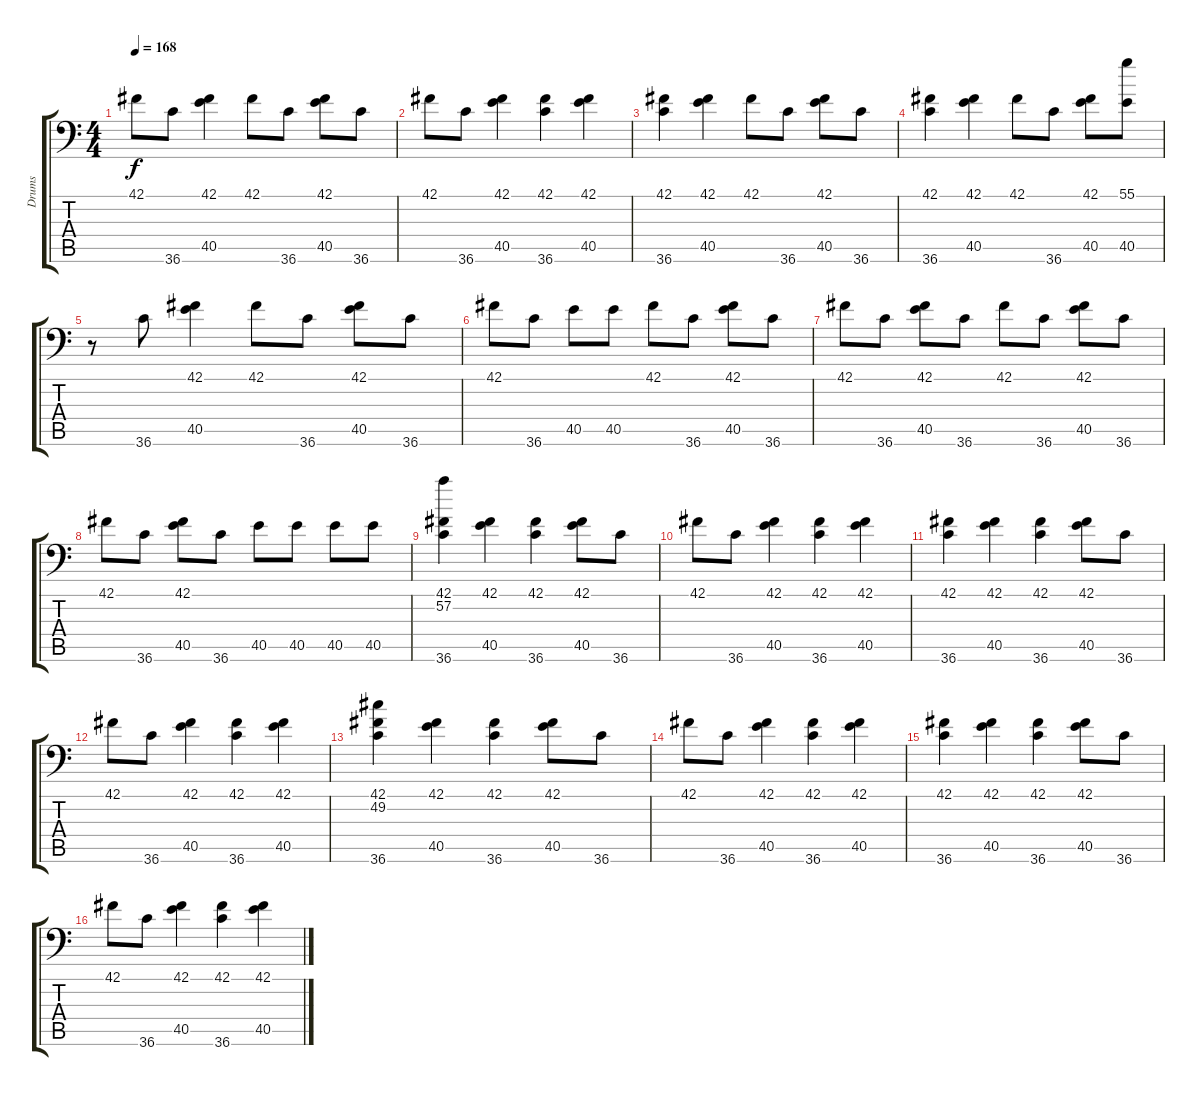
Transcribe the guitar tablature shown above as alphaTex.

\track ("Drums" "Drums") {instrument acousticgrandpiano}
\staff {score tabs}
\tuning (C-1 C-1 C-1 C-1 C-1 C-1) {hide}
\ts (4 4)
\tempo 168
\clef f4
\ks c
42.1.8{dy f} 36.6.8 (42.1 40.5).4 42.1.8 36.6.8 (42.1 40.5).8 36.6.8 |
42.1.8 36.6.8 (42.1 40.5).4 (42.1 36.6).4 (42.1 40.5).4 |
(42.1 36.6).4 (42.1 40.5).4 42.1.8 36.6.8 (42.1 40.5).8 36.6.8 |
(42.1 36.6).4 (42.1 40.5).4 42.1.8 36.6.8 (42.1 40.5).8 (55.1 40.5).8 |
r.8 36.6.8 (42.1 40.5).4 42.1.8 36.6.8 (42.1 40.5).8 36.6.8 |
42.1.8 36.6.8 40.5.8 40.5.8 42.1.8 36.6.8 (42.1 40.5).8 36.6.8 |
42.1.8 36.6.8 (42.1 40.5).8 36.6.8 42.1.8 36.6.8 (42.1 40.5).8 36.6.8 |
42.1.8 36.6.8 (42.1 40.5).8 36.6.8 40.5.8 40.5.8 40.5.8 40.5.8 |
(42.1 57.2 36.6).4 (42.1 40.5).4 (42.1 36.6).4 (42.1 40.5).8 36.6.8 |
42.1.8 36.6.8 (42.1 40.5).4 (42.1 36.6).4 (42.1 40.5).4 |
(42.1 36.6).4 (42.1 40.5).4 (42.1 36.6).4 (42.1 40.5).8 36.6.8 |
42.1.8 36.6.8 (42.1 40.5).4 (42.1 36.6).4 (42.1 40.5).4 |
(42.1 49.2 36.6).4 (42.1 40.5).4 (42.1 36.6).4 (42.1 40.5).8 36.6.8 |
42.1.8 36.6.8 (42.1 40.5).4 (42.1 36.6).4 (42.1 40.5).4 |
(42.1 36.6).4 (42.1 40.5).4 (42.1 36.6).4 (42.1 40.5).8 36.6.8 |
42.1.8 36.6.8 (42.1 40.5).4 (42.1 36.6).4 (42.1 40.5).4
